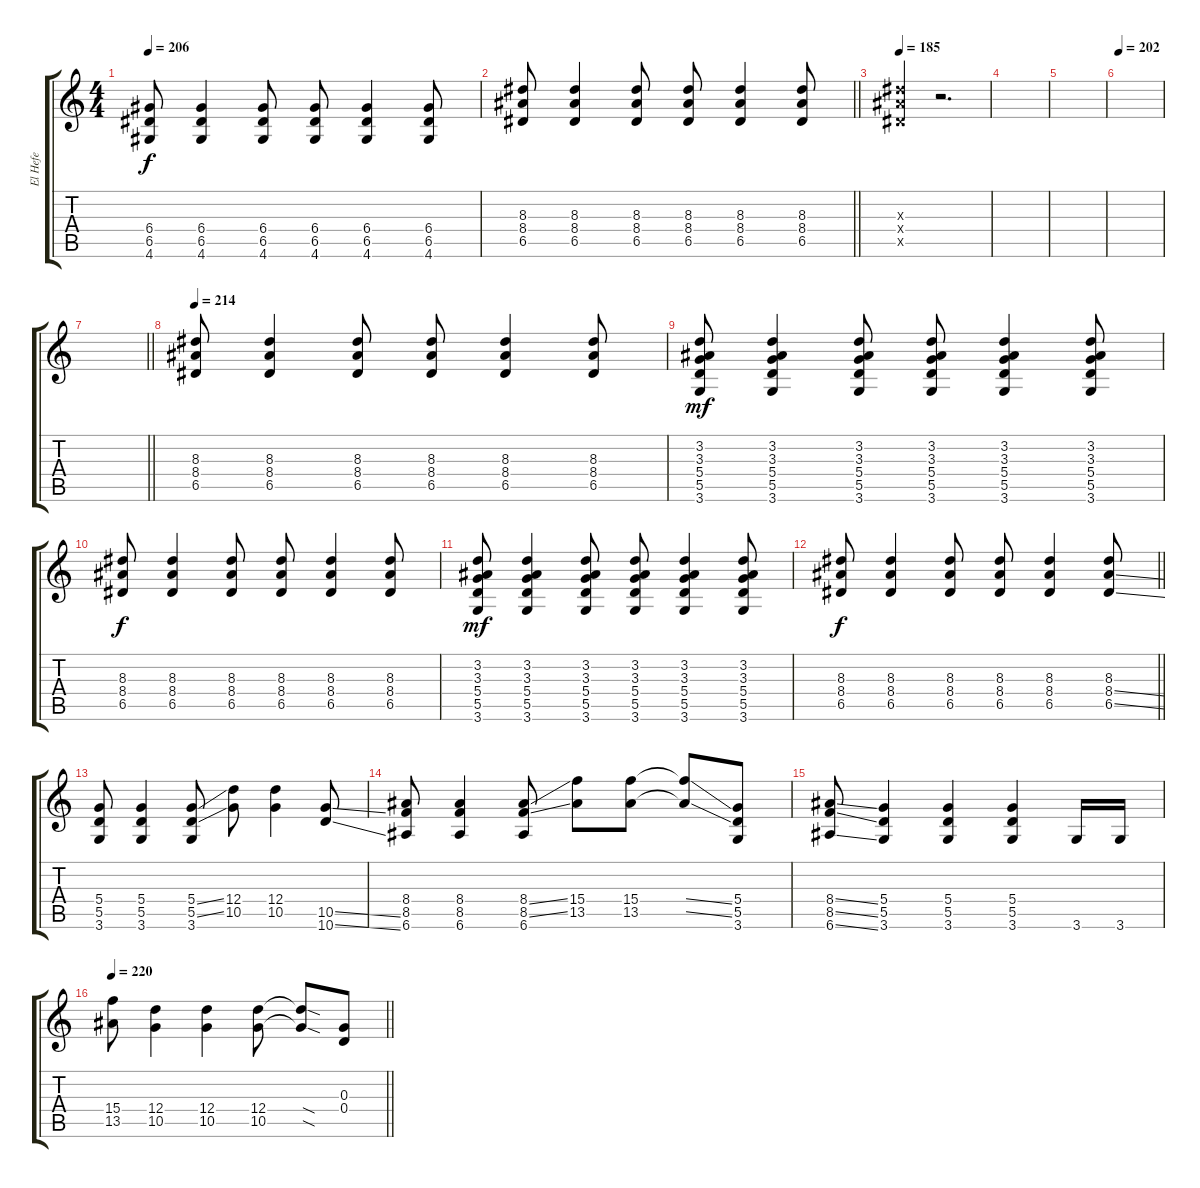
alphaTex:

\track ("El Hefe" "El Hefe") {instrument distortionguitar}
\staff {score tabs}
\tuning (E4 B3 G3 D3 A2 E2) {hide}
\ts (4 4)
\tempo 206
\clef g2
\ks c
(6.4 6.5 4.6).8{dy f} (6.4 6.5 4.6).4 (6.4 6.5 4.6).8 (6.4 6.5 4.6).8 (6.4 6.5 4.6).4 (6.4 6.5 4.6).8 |
\barLineRight lightlight
(8.3 8.4 6.5).8 (8.3 8.4 6.5).4 (8.3 8.4 6.5).8 (8.3 8.4 6.5).8 (8.3 8.4 6.5).4 (8.3 8.4 6.5).8 |
\section ("" "")
\tempo 185
(8.3{x} 8.4{x} 6.5{x}).4 r.2{d} |
|
|
\tempo 202
|
\barLineRight lightlight
|
\section ("" "")
\tempo 214
(8.3 8.4 6.5).8 (8.3 8.4 6.5).4 (8.3 8.4 6.5).8 (8.3 8.4 6.5).8 (8.3 8.4 6.5).4 (8.3 8.4 6.5).8 |
(3.2 3.3 5.4 5.5 3.6).8{dy mf} (3.2 3.3 5.4 5.5 3.6).4 (3.2 3.3 5.4 5.5 3.6).8 (3.2 3.3 5.4 5.5 3.6).8 (3.2 3.3 5.4 5.5 3.6).4 (3.2 3.3 5.4 5.5 3.6).8 |
(8.3 8.4 6.5).8{dy f} (8.3 8.4 6.5).4 (8.3 8.4 6.5).8 (8.3 8.4 6.5).8 (8.3 8.4 6.5).4 (8.3 8.4 6.5).8 |
(3.2 3.3 5.4 5.5 3.6).8{dy mf} (3.2 3.3 5.4 5.5 3.6).4 (3.2 3.3 5.4 5.5 3.6).8 (3.2 3.3 5.4 5.5 3.6).8 (3.2 3.3 5.4 5.5 3.6).4 (3.2 3.3 5.4 5.5 3.6).8 |
\barLineRight lightlight
(8.3 8.4 6.5).8{dy f} (8.3 8.4 6.5).4 (8.3 8.4 6.5).8 (8.3 8.4 6.5).8 (8.3 8.4 6.5).4 (8.3 8.4{ss} 6.5{ss}).8 |
\section ("" "")
(5.4 5.5 3.6).8 (5.4 5.5 3.6).4 (5.4{ss} 5.5{ss} 3.6).8 (12.4 10.5).8 (12.4 10.5).4 (10.5{ss} 10.6{ss}).8 |
(8.4 8.5 6.6).8 (8.4 8.5 6.6).4 (8.4{ss} 8.5{ss} 6.6).8 (15.4 13.5).8 (15.4 13.5).8 (15.4{ss t} 13.5{ss t}).8 (5.4 5.5 3.6).8 |
(8.4{ss} 8.5{ss} 6.6{ss}).8 (5.4 5.5 3.6).4 (5.4 5.5 3.6).4 (5.4 5.5 3.6).4 3.6.16 3.6.16 |
\tempo 220
\barLineRight lightlight
(15.4 13.5).8 (12.4 10.5).4 (12.4 10.5).4 (12.4 10.5).8 (12.4{sod t} 10.5{sod t}).8 (0.3 0.4).8
